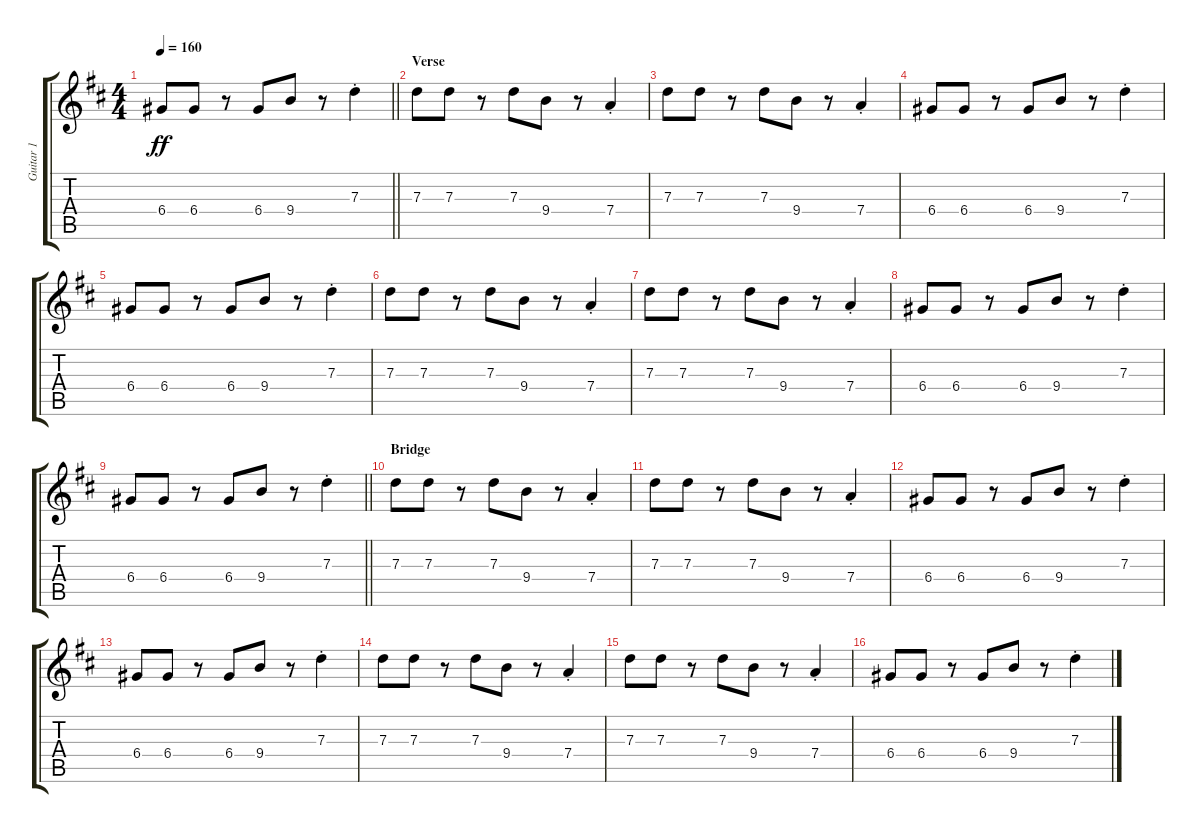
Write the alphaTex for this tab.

\track ("Guitar 1" "Guitar 1") {instrument overdrivenguitar}
\staff {score tabs}
\tuning (E4 B3 G3 D3 A2 E2) {hide}
\ts (4 4)
\tempo 160
\clef g2
\barLineRight lightlight
\ks bminor
6.4.8{dy ff} 6.4.8 r.8 6.4.8{beam merge} 9.4.8 r.8 7.3{st}.4 |
\section ("" "Verse")
7.3.8 7.3.8 r.8 7.3.8{beam merge} 9.4.8 r.8 7.4{st}.4 |
7.3.8 7.3.8 r.8 7.3.8{beam merge} 9.4.8 r.8 7.4{st}.4 |
6.4.8 6.4.8 r.8 6.4.8{beam merge} 9.4.8 r.8 7.3{st}.4 |
6.4.8 6.4.8 r.8 6.4.8{beam merge} 9.4.8 r.8 7.3{st}.4 |
7.3.8 7.3.8 r.8 7.3.8{beam merge} 9.4.8 r.8 7.4{st}.4 |
7.3.8 7.3.8 r.8 7.3.8{beam merge} 9.4.8 r.8 7.4{st}.4 |
6.4.8 6.4.8 r.8 6.4.8{beam merge} 9.4.8 r.8 7.3{st}.4 |
\barLineRight lightlight
6.4.8 6.4.8 r.8 6.4.8{beam merge} 9.4.8 r.8 7.3{st}.4 |
\section ("" "Bridge")
7.3.8 7.3.8 r.8 7.3.8{beam merge} 9.4.8 r.8 7.4{st}.4 |
7.3.8 7.3.8 r.8 7.3.8{beam merge} 9.4.8 r.8 7.4{st}.4 |
6.4.8 6.4.8 r.8 6.4.8{beam merge} 9.4.8 r.8 7.3{st}.4 |
6.4.8 6.4.8 r.8 6.4.8{beam merge} 9.4.8 r.8 7.3{st}.4 |
7.3.8 7.3.8 r.8 7.3.8{beam merge} 9.4.8 r.8 7.4{st}.4 |
7.3.8 7.3.8 r.8 7.3.8{beam merge} 9.4.8 r.8 7.4{st}.4 |
6.4.8 6.4.8 r.8 6.4.8{beam merge} 9.4.8 r.8 7.3{st}.4
